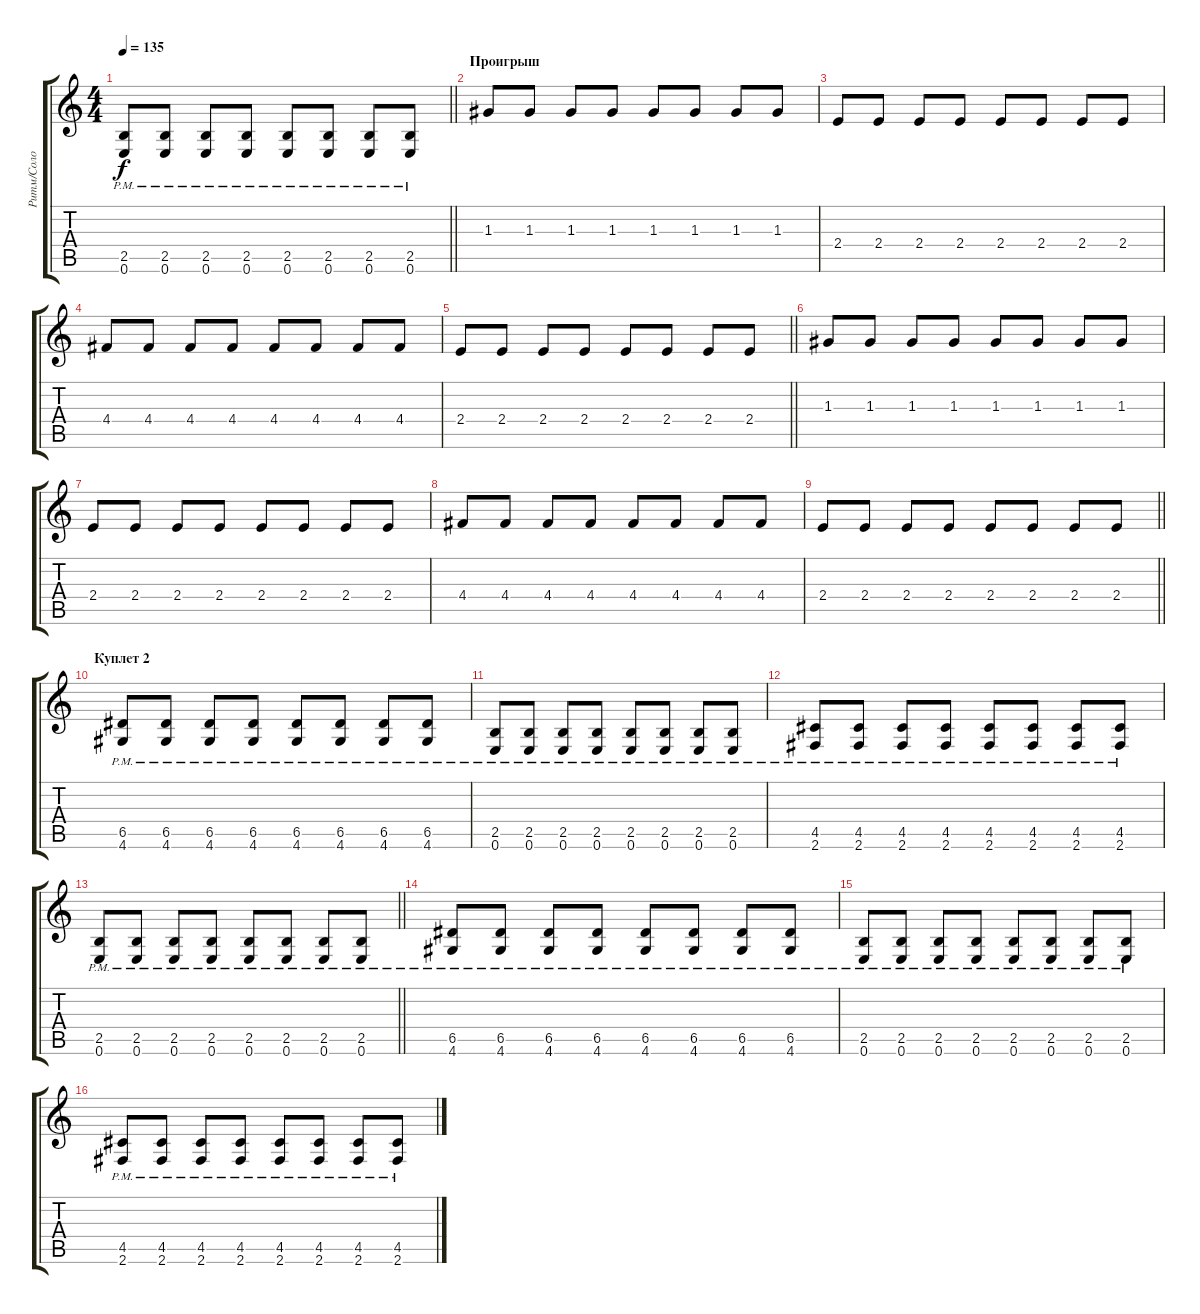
\track ("Ритм/Соло" "Ритм/Соло") {instrument distortionguitar}
\staff {score tabs}
\tuning (E4 B3 G3 D3 A2 E2) {hide}
\ts (4 4)
\tempo 135
\clef g2
\barLineRight lightlight
\ks c
(2.5{pm} 0.6{pm}).8{dy f} (2.5{pm} 0.6{pm}).8 (2.5{pm} 0.6{pm}).8 (2.5{pm} 0.6{pm}).8 (2.5{pm} 0.6{pm}).8 (2.5{pm} 0.6{pm}).8 (2.5{pm} 0.6{pm}).8 (2.5{pm} 0.6{pm}).8 |
\section ("" "Проигрыш")
1.3.8{volume 13} 1.3.8 1.3.8 1.3.8 1.3.8 1.3.8 1.3.8 1.3.8 |
2.4.8 2.4.8 2.4.8 2.4.8 2.4.8 2.4.8 2.4.8 2.4.8 |
4.4.8 4.4.8 4.4.8 4.4.8 4.4.8 4.4.8 4.4.8 4.4.8 |
\barLineRight lightlight
2.4.8 2.4.8 2.4.8 2.4.8 2.4.8 2.4.8 2.4.8 2.4.8 |
1.3.8 1.3.8 1.3.8 1.3.8 1.3.8 1.3.8 1.3.8 1.3.8 |
2.4.8 2.4.8 2.4.8 2.4.8 2.4.8 2.4.8 2.4.8 2.4.8 |
4.4.8 4.4.8 4.4.8 4.4.8 4.4.8 4.4.8 4.4.8 4.4.8 |
\barLineRight lightlight
2.4.8 2.4.8 2.4.8 2.4.8 2.4.8 2.4.8 2.4.8 2.4.8 |
\section ("" "Куплет 2")
(6.5{pm} 4.6{pm}).8{volume 10} (6.5{pm} 4.6{pm}).8 (6.5{pm} 4.6{pm}).8 (6.5{pm} 4.6{pm}).8 (6.5{pm} 4.6{pm}).8 (6.5{pm} 4.6{pm}).8 (6.5{pm} 4.6{pm}).8 (6.5{pm} 4.6{pm}).8 |
(2.5{pm} 0.6{pm}).8 (2.5{pm} 0.6{pm}).8 (2.5{pm} 0.6{pm}).8 (2.5{pm} 0.6{pm}).8 (2.5{pm} 0.6{pm}).8 (2.5{pm} 0.6{pm}).8 (2.5{pm} 0.6{pm}).8 (2.5{pm} 0.6{pm}).8 |
(4.5{pm} 2.6{pm}).8 (4.5{pm} 2.6{pm}).8 (4.5{pm} 2.6{pm}).8 (4.5{pm} 2.6{pm}).8 (4.5{pm} 2.6{pm}).8 (4.5{pm} 2.6{pm}).8 (4.5{pm} 2.6{pm}).8 (4.5{pm} 2.6{pm}).8 |
\barLineRight lightlight
(2.5{pm} 0.6{pm}).8 (2.5{pm} 0.6{pm}).8 (2.5{pm} 0.6{pm}).8 (2.5{pm} 0.6{pm}).8 (2.5{pm} 0.6{pm}).8 (2.5{pm} 0.6{pm}).8 (2.5{pm} 0.6{pm}).8 (2.5{pm} 0.6{pm}).8 |
(6.5{pm} 4.6{pm}).8 (6.5{pm} 4.6{pm}).8 (6.5{pm} 4.6{pm}).8 (6.5{pm} 4.6{pm}).8 (6.5{pm} 4.6{pm}).8 (6.5{pm} 4.6{pm}).8 (6.5{pm} 4.6{pm}).8 (6.5{pm} 4.6{pm}).8 |
(2.5{pm} 0.6{pm}).8 (2.5{pm} 0.6{pm}).8 (2.5{pm} 0.6{pm}).8 (2.5{pm} 0.6{pm}).8 (2.5{pm} 0.6{pm}).8 (2.5{pm} 0.6{pm}).8 (2.5{pm} 0.6{pm}).8 (2.5{pm} 0.6{pm}).8 |
(4.5{pm} 2.6{pm}).8 (4.5{pm} 2.6{pm}).8 (4.5{pm} 2.6{pm}).8 (4.5{pm} 2.6{pm}).8 (4.5{pm} 2.6{pm}).8 (4.5{pm} 2.6{pm}).8 (4.5{pm} 2.6{pm}).8 (4.5{pm} 2.6{pm}).8
